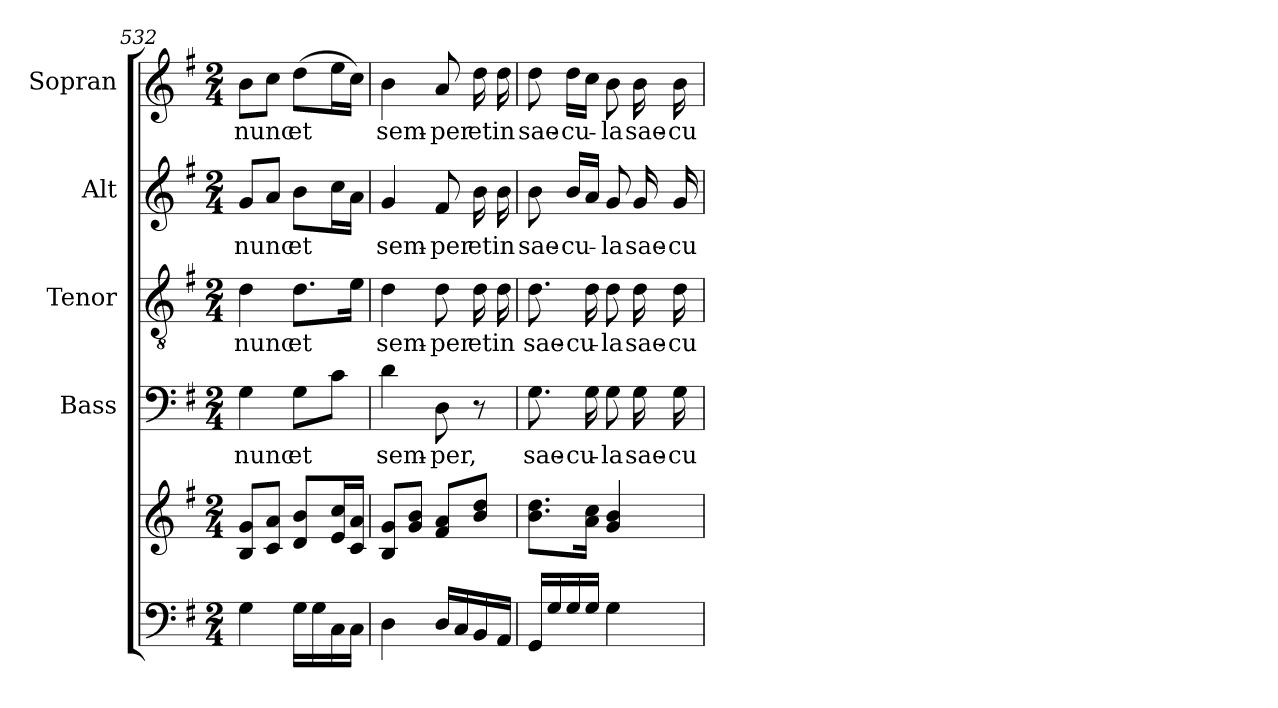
**kern	**kern	**kern	**text	**kern	**text	**kern	**text	**kern	**text
*part5	*part5	*part4	*part4	*part3	*part3	*part2	*part2	*part1	*part1
*staff6	*staff5	*staff4	*staff4	*staff3	*staff3	*staff2	*staff2	*staff1	*staff1
*	*	*I"Bass	*	*I"Tenor	*	*I"Alt	*	*I"Sopran	*
*	*	*I'B.	*	*I'T.	*	*I'A.	*	*I'S.	*
*clefF4	*clefG2	*clefF4	*	*clefGv2	*	*clefG2	*	*clefG2	*
*k[f#]	*k[f#]	*k[f#]	*	*k[f#]	*	*k[f#]	*	*k[f#]	*
*G:	*G:	*G:	*	*G:	*	*G:	*	*G:	*
*M2/4	*M2/4	*M2/4	*	*M2/4	*	*M2/4	*	*M2/4	*
=532	=532	=532	=532	=532	=532	=532	=532	=532	=532
!	!	!	!LO:LY:b	!	!LO:LY:b	!	!LO:LY:b	!	!LO:LY:b
4G\	8B/ 8g/L	4G\	nunc	4d\	nunc	8g/L	nunc	8b\L	nunc
.	8c/ 8a/J	.	.	.	.	8a/J	.	8cc\J	.
!	!	!	!LO:LY:b	!	!LO:LY:b	!	!LO:LY:b	!	!LO:LY:b
16G\LL	8d/ 8b/L	8G\L	et	8.d\L	et	8b\L	et	(>8dd\L	et
16G\	.	.	.	.	.	.	.	.	.
16C\	16e/ 16cc/L	8c\J	.	.	.	16cc\L	.	16ee\L	.
16C\JJ	16c/ 16a/JJ	.	.	16e\Jk	.	16a\JJ	.	16cc\JJ)	.
=533	=533	=533	=533	=533	=533	=533	=533	=533	=533
!	!	!	!LO:LY:b	!	!LO:LY:b	!	!LO:LY:b	!	!LO:LY:b
4D\	8B/ 8g/L	4d\	sem-	4d\	sem-	4g/	sem-	4b\	sem-
.	8g/ 8b/J	.	.	.	.	.	.	.	.
!	!	!	!LO:LY:b	!	!LO:LY:b	!	!LO:LY:b	!	!LO:LY:b
16D/LL	8f#/ 8a/L	8D\	-per,	8d\	-per	8f#/	-per	8a/	-per
16C/	.	.	.	.	.	.	.	.	.
!	!	!	!	!	!LO:LY:b	!	!LO:LY:b	!	!LO:LY:b
16BB/	8b/ 8dd/J	8r	.	16d\	et	16b\	et	16dd\	et
!	!	!	!	!	!LO:LY:b	!	!LO:LY:b	!	!LO:LY:b
16AA/JJ	.	.	.	16d\	in	16b\	in	16dd\	in
=534	=534	=534	=534	=534	=534	=534	=534	=534	=534
!	!	!	!LO:LY:b	!	!LO:LY:b	!	!LO:LY:b	!	!LO:LY:b
16GG/LL	8.b\ 8.dd\L	8.G\	sae-	8.d\	sae-	8b\	sae-	8dd\	sae-
16G/	.	.	.	.	.	.	.	.	.
!	!	!	!	!	!	!	!LO:LY:b	!	!LO:LY:b
16G/	.	.	.	.	.	16b/LL	-cu-	16dd\LL	-cu-
!	!	!	!LO:LY:b	!	!LO:LY:b	!	!	!	!
16G/JJ	16a\ 16cc\Jk	16G\	-cu-	16d\	-cu-	16a/JJ	.	16cc\JJ	.
!	!	!	!LO:LY:b	!	!LO:LY:b	!	!LO:LY:b	!	!LO:LY:b
4G\	4g/ 4b/	8G\	-la	8d\	-la	8g/	-la	8b\	-la
!	!	!	!LO:LY:b	!	!LO:LY:b	!	!LO:LY:b	!	!LO:LY:b
.	.	16G\	sae-	16d\	sae-	16g/	sae-	16b\	sae-
!	!	!	!LO:LY:b	!	!LO:LY:b	!	!LO:LY:b	!	!LO:LY:b
.	.	16G\	-cu-	16d\	-cu-	16g/	-cu-	16b\	-cu-
=	=	=	=	=	=	=	=	=	=
*-	*-	*-	*-	*-	*-	*-	*-	*-	*-
